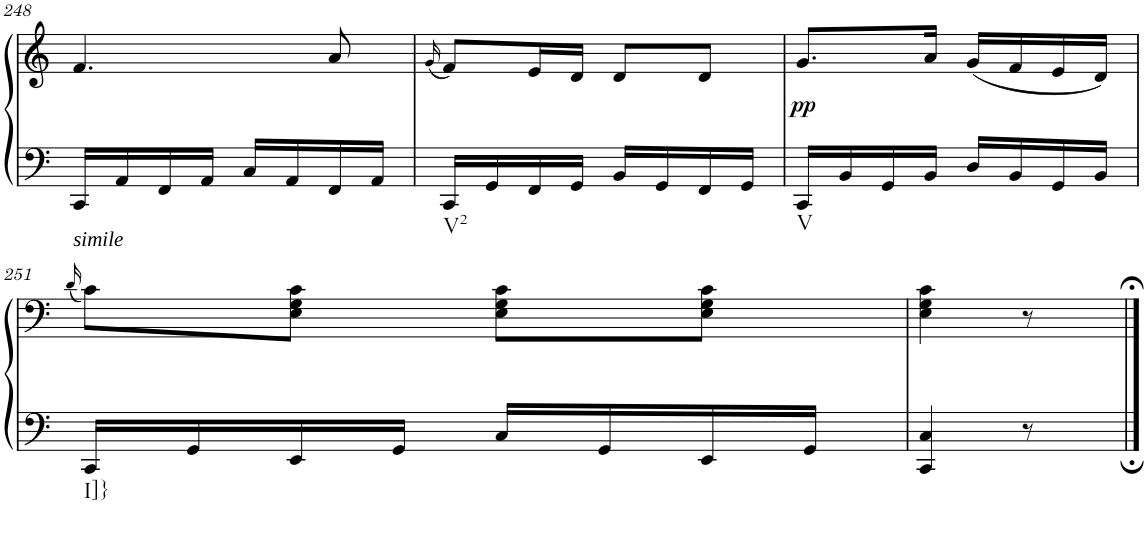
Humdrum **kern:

**kern	**kern	**dynam
*part1	*part1	*part1
*staff2	*staff1	*staff1/2
*I"Klavier linke Hand	*	*
!!LO:PB:g=z
*clefF4	*clefG2	*
*k[]	*k[]	*
*M2/4	*M2/4	*
=248	=248	=248
!LO:TX:b:i:t=simile	!	!
16CC/LL	4.f/	.
16AA/	.	.
16FF/	.	.
16AA/JJ	.	.
16C/LL	.	.
16AA/	.	.
16FF/	8a/	.
16AA/JJ	.	.
=249	=249	=249
.	(16qg/	.
!LO:TX:b:t=V2	!	!
16CC/LL	8f/L)	.
16GG/	.	.
16FF/	16e/L	.
16GG/JJ	16d/JJ	.
16BB/LL	8d/L	.
16GG/	.	.
16FF/	8d/J	.
16GG/JJ	.	.
=250	=250	=250
!LO:TX:b:t=V	!	!
!	!	!LO:DY:b
16CC/LL	8.g/L	pp
16BB/	.	.
16GG/	.	.
16BB/JJ	16a/Jk	.
16D/LL	(16g/LL	.
16BB/	16f/	.
16GG/	16e/	.
16BB/JJ	16d/JJ)	.
!!LO:LB:g=z
=251	=251	=251
.	(16qd/	.
!LO:TX:b:t=I]}	!	!
16CC/LL	8c\L)	.
16GG/	.	.
16EE/	8E\ 8G\ 8c\J	.
16GG/JJ	.	.
16C/LL	8E\ 8G\ 8c\L	.
16GG/	.	.
16EE/	8E\ 8G\ 8c\J	.
16GG/JJ	.	.
=252	=252	=252
4CC/ 4C/	4E\ 4G\ 4c\	.
8r	8r	.
==	==	==
*-	*-	*-
